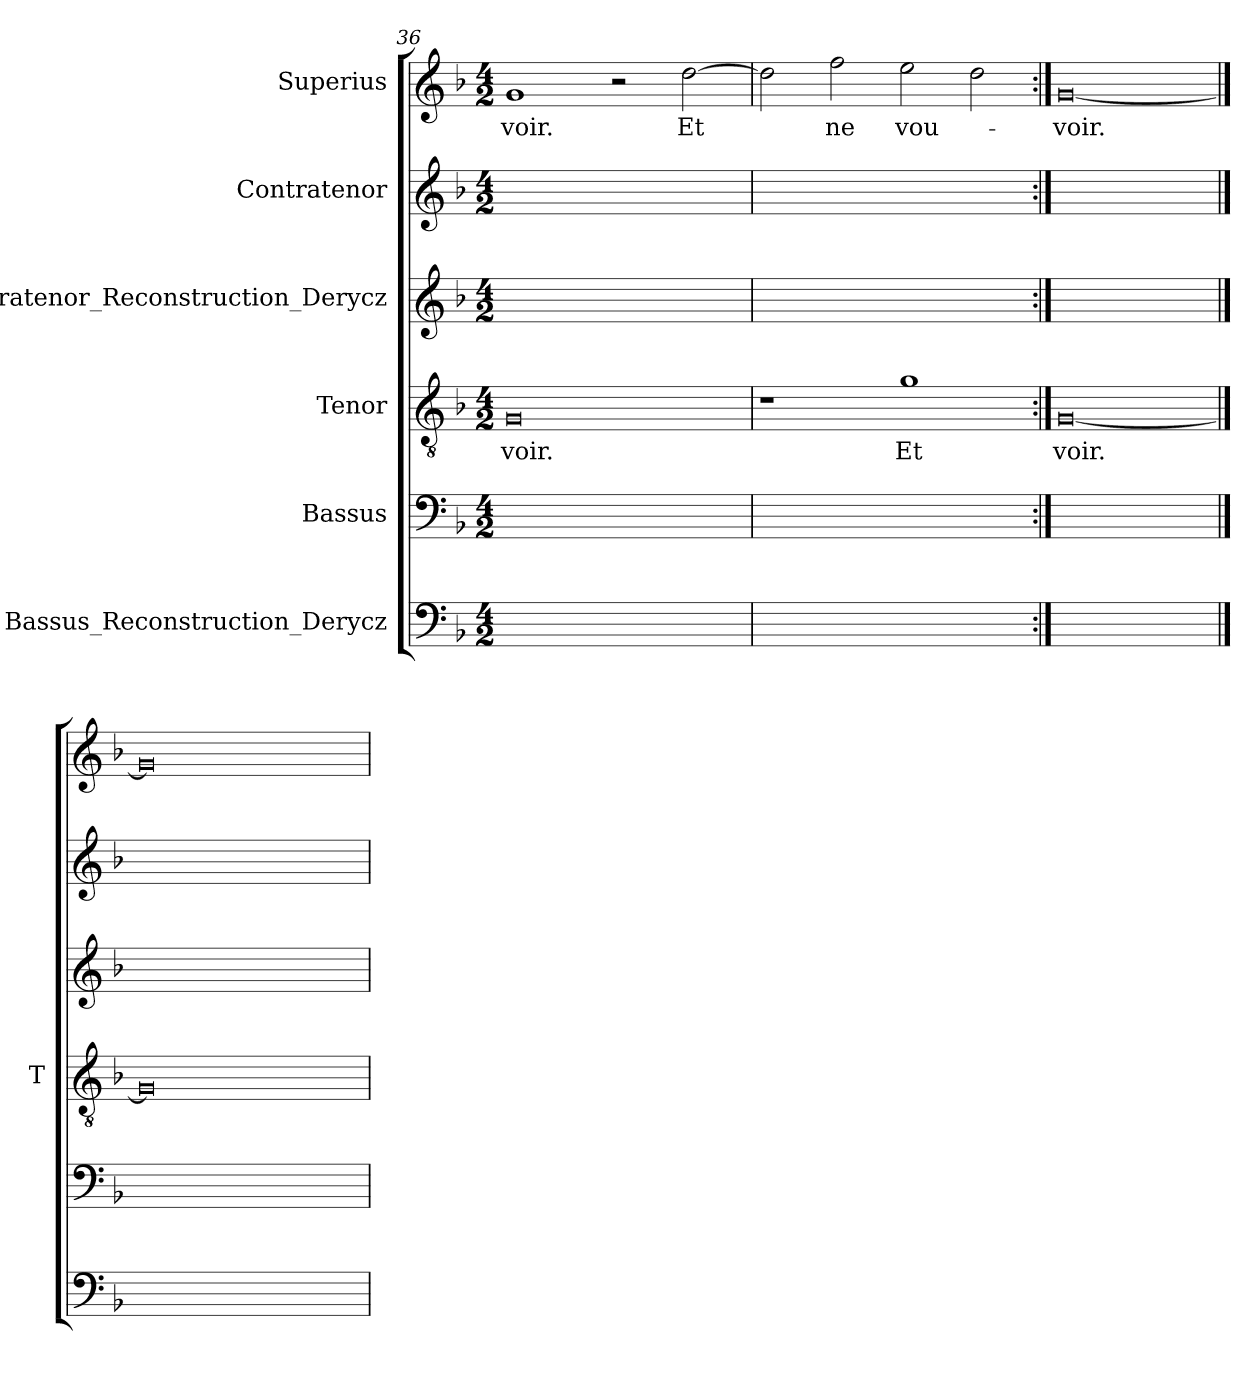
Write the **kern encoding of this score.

**kern	**kern	**kern	**text	**kern	**kern	**kern	**text
*part6	*part5	*part4	*part4	*part3	*part2	*part1	*part1
*staff6	*staff5	*staff4	*staff4	*staff3	*staff2	*staff1	*staff1
*I"Bassus_Reconstruction_Derycz	*I"Bassus	*I"Tenor	*	*I"Contratenor_Reconstruction_Derycz	*I"Contratenor	*I"Superius	*
*	*	*I'T	*	*	*	*	*
*clefF4	*clefF4	*clefGv2	*	*clefG2	*clefG2	*clefG2	*
*k[b-]	*k[b-]	*k[b-]	*	*k[b-]	*k[b-]	*k[b-]	*
*M4/2	*M4/2	*M4/2	*	*M4/2	*M4/2	*M4/2	*
=36	=36	=36	=36	=36	=36	=36	=36
0ryy	0ryy	0G	-voir.	0ryy	0ryy	1g	-voir.
.	.	.	.	.	.	2r	.
.	.	.	.	.	.	[2dd	-Et
=37	=37	=37	=37	=37	=37	=37	=37
0ryy	0ryy	1r	.	0ryy	0ryy	2dd]	.
.	.	.	.	.	.	2ff	-ne
.	.	1g	-Et	.	.	2ee	vou-
.	.	.	.	.	.	2dd	.
=38:|!	=38:|!	=38:|!	=38:|!	=38:|!	=38:|!	=38:|!	=38:|!
0ryy	0ryy	[0G	-voir.	0ryy	0ryy	[0g	-voir.
==39	==39	==39	==39	==39	==39	==39	==39
0ryy	0ryy	0G]	.	0ryy	0ryy	0g]	.
=	=	=	=	=	=	=	=
*-	*-	*-	*-	*-	*-	*-	*-
